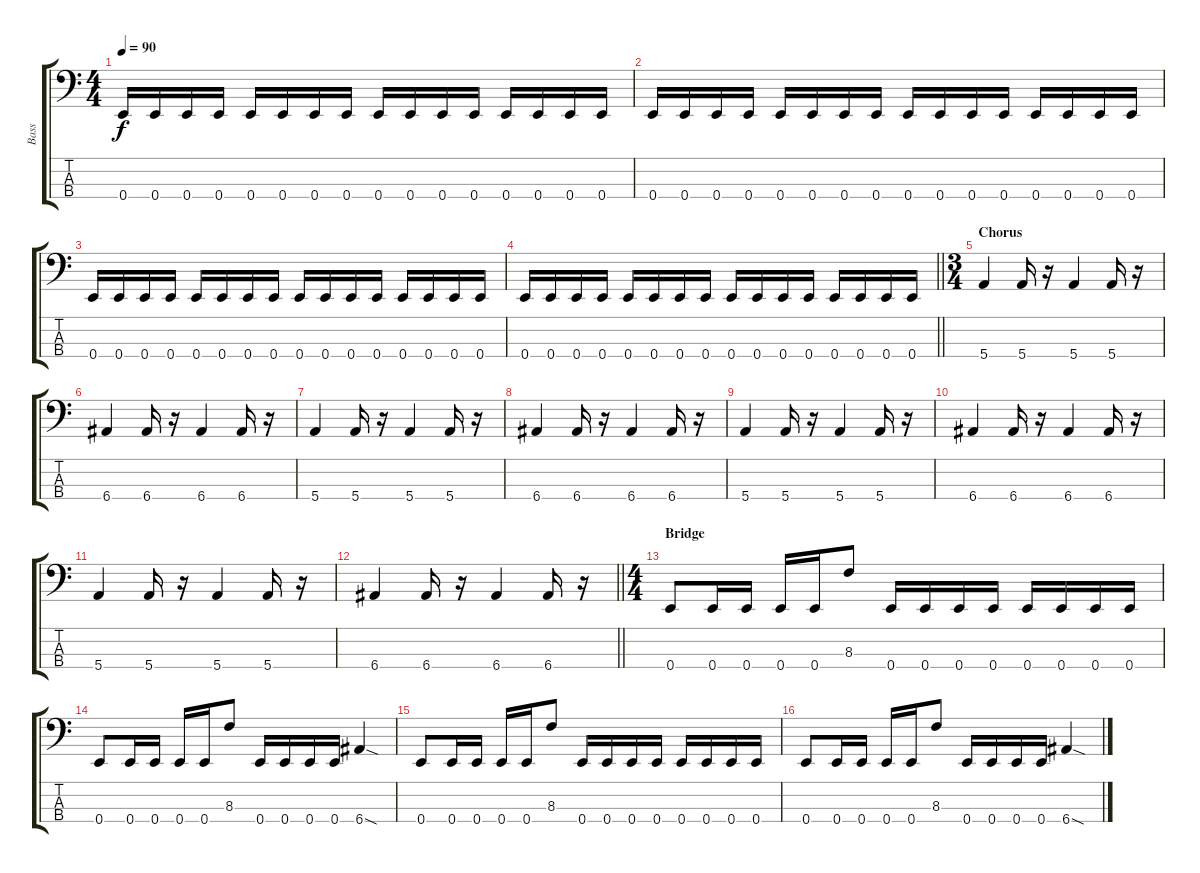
\track ("Bass" "Bass") {instrument electricbassfinger}
\staff {score tabs}
\tuning (G2 D2 A1 E1) {hide}
\ts (4 4)
\tempo 90
\clef f4
\ks c
0.4.16{dy f} 0.4.16 0.4.16 0.4.16 0.4.16 0.4.16 0.4.16 0.4.16 0.4.16 0.4.16 0.4.16 0.4.16 0.4.16 0.4.16 0.4.16 0.4.16 |
0.4.16 0.4.16 0.4.16 0.4.16 0.4.16 0.4.16 0.4.16 0.4.16 0.4.16 0.4.16 0.4.16 0.4.16 0.4.16 0.4.16 0.4.16 0.4.16 |
0.4.16 0.4.16 0.4.16 0.4.16 0.4.16 0.4.16 0.4.16 0.4.16 0.4.16 0.4.16 0.4.16 0.4.16 0.4.16 0.4.16 0.4.16 0.4.16 |
\barLineRight lightlight
0.4.16 0.4.16 0.4.16 0.4.16 0.4.16 0.4.16 0.4.16 0.4.16 0.4.16 0.4.16 0.4.16 0.4.16 0.4.16 0.4.16 0.4.16 0.4.16 |
\ts (3 4)
\section ("" "Chorus")
5.4.4 5.4.16 r.16 5.4.4 5.4.16 r.16 |
6.4.4 6.4.16 r.16 6.4.4 6.4.16 r.16 |
5.4.4 5.4.16 r.16 5.4.4 5.4.16 r.16 |
6.4.4 6.4.16 r.16 6.4.4 6.4.16 r.16 |
5.4.4 5.4.16 r.16 5.4.4 5.4.16 r.16 |
6.4.4 6.4.16 r.16 6.4.4 6.4.16 r.16 |
5.4.4 5.4.16 r.16 5.4.4 5.4.16 r.16 |
\barLineRight lightlight
6.4.4 6.4.16 r.16 6.4.4 6.4.16 r.16 |
\ts (4 4)
\section ("" "Bridge")
0.4.8 0.4.16 0.4.16 0.4.16 0.4.16 8.3.8 0.4.16 0.4.16 0.4.16 0.4.16 0.4.16 0.4.16 0.4.16 0.4.16 |
0.4.8 0.4.16 0.4.16 0.4.16 0.4.16 8.3.8 0.4.16 0.4.16 0.4.16 0.4.16 6.4{sod}.4 |
0.4.8 0.4.16 0.4.16 0.4.16 0.4.16 8.3.8 0.4.16 0.4.16 0.4.16 0.4.16 0.4.16 0.4.16 0.4.16 0.4.16 |
0.4.8 0.4.16 0.4.16 0.4.16 0.4.16 8.3.8 0.4.16 0.4.16 0.4.16 0.4.16 6.4{sod}.4
